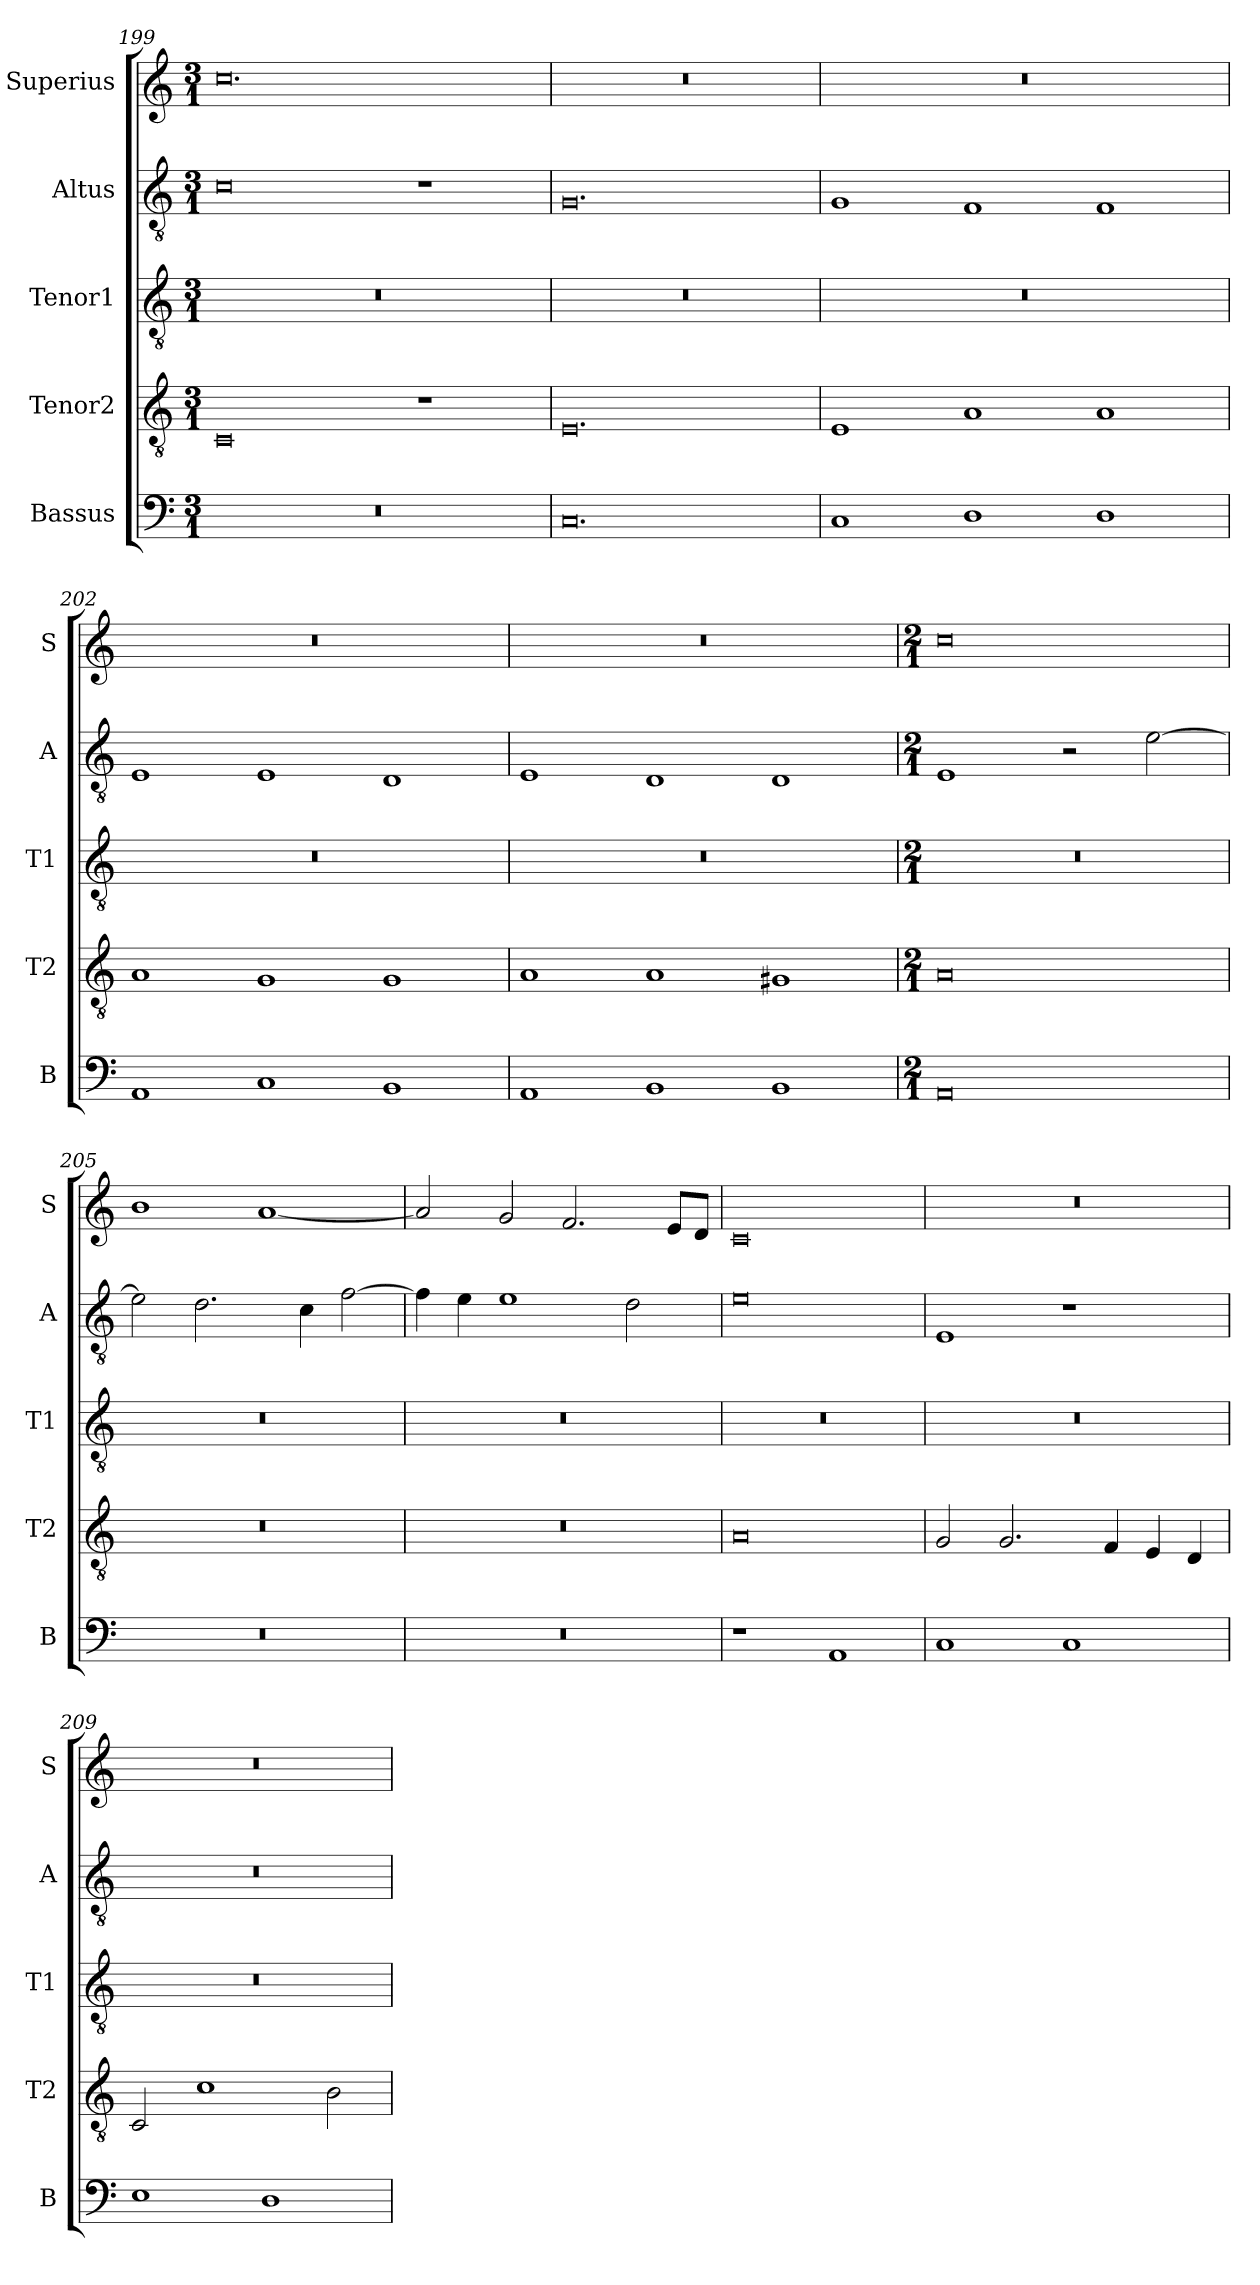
**kern	**kern	**kern	**kern	**kern
*part5	*part4	*part3	*part2	*part1
*staff5	*staff4	*staff3	*staff2	*staff1
*I"Bassus	*I"Tenor2	*I"Tenor1	*I"Altus	*I"Superius
*I'B	*I'T2	*I'T1	*I'A	*I'S
*clefF4	*clefGv2	*clefGv2	*clefGv2	*clefG2
*k[]	*k[]	*k[]	*k[]	*k[]
*M3/1	*M3/1	*M3/1	*M3/1	*M3/1
=199	=199	=199	=199	=199
0.r	0C	0.r	0c	0.cc
.	1r	.	1r	.
=200	=200	=200	=200	=200
0.C	0.E	0.r	0.G	0.r
=201	=201	=201	=201	=201
1C	1E	0.r	1G	0.r
1D	1A	.	1F	.
1D	1A	.	1F	.
=202	=202	=202	=202	=202
1AA	1A	0.r	1E	0.r
1C	1G	.	1E	.
1BB	1G	.	1D	.
=203	=203	=203	=203	=203
1AA	1A	0.r	1E	0.r
1BB	1A	.	1D	.
1BB	1G#X	.	1D	.
=204	=204	=204	=204	=204
*M2/1	*M2/1	*M2/1	*M2/1	*M2/1
0AA	0A	0r	1E	0cc
.	.	.	2r	.
.	.	.	[2e\	.
=205	=205	=205	=205	=205
0r	0r	0r	2e\]	1b
.	.	.	2.d\	.
.	.	.	.	[1a
.	.	.	4c\	.
.	.	.	[2f\	.
=206	=206	=206	=206	=206
0r	0r	0r	4f\]	2a/]
.	.	.	4e\	.
.	.	.	1e	2g/
.	.	.	.	2.f/
.	.	.	2d\	.
.	.	.	.	8e/L
.	.	.	.	8d/J
=207	=207	=207	=207	=207
1r	0A	0r	0e	0c
1AA	.	.	.	.
=208	=208	=208	=208	=208
1C	2G/	0r	1E	0r
.	2.G/	.	.	.
1C	.	.	1r	.
.	4F/	.	.	.
.	4E/	.	.	.
.	4D/	.	.	.
=209	=209	=209	=209	=209
1E	2C/	0r	0r	0r
.	1c	.	.	.
1D	.	.	.	.
.	2B\	.	.	.
=	=	=	=	=
*-	*-	*-	*-	*-
